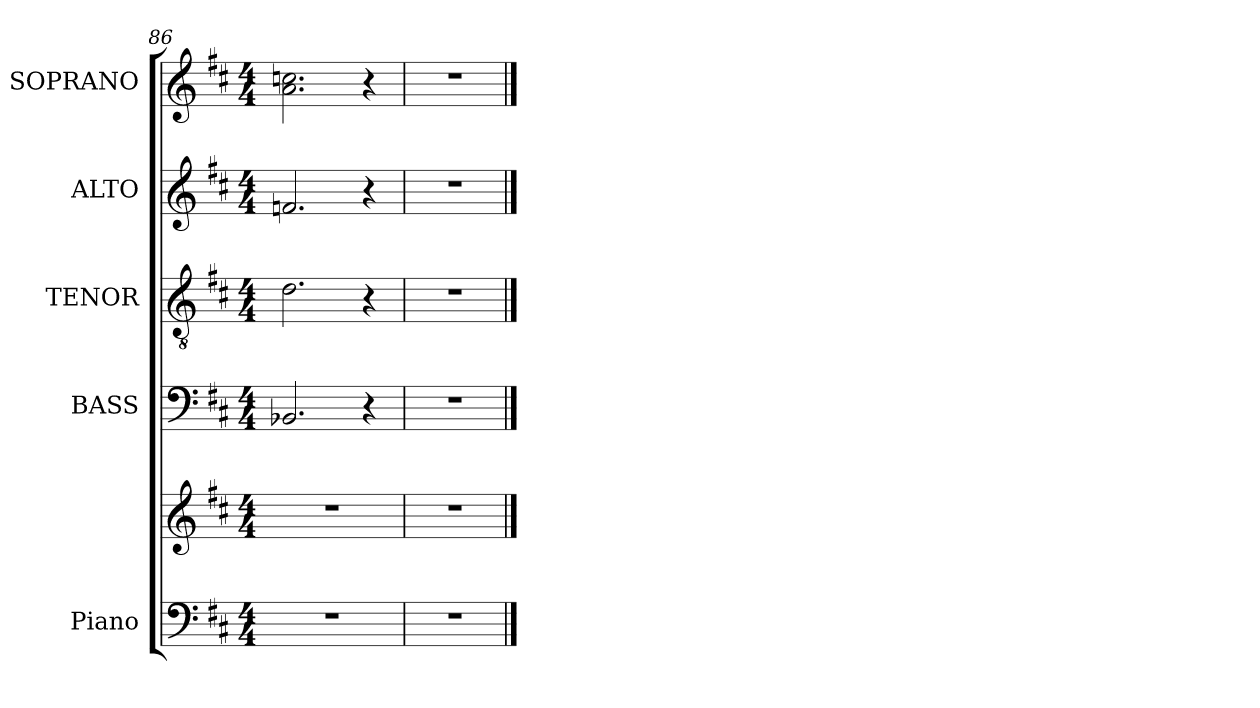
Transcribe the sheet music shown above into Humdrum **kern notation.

**kern	**kern	**kern	**kern	**kern	**kern
*part5	*part5	*part4	*part3	*part2	*part1
*staff6	*staff5	*staff4	*staff3	*staff2	*staff1
*I"Piano	*	*I"BASS	*I"TENOR	*I"ALTO	*I"SOPRANO
*I'Pno.	*	*I'B.	*I'T.	*I'A.	*I'S.
*clefF4	*clefG2	*clefF4	*clefGv2	*clefG2	*clefG2
*	*	*	*ITrd7c12	*	*
*k[f#c#]	*k[f#c#]	*k[f#c#]	*k[f#c#]	*k[f#c#]	*k[f#c#]
*D:	*D:	*D:	*D:	*D:	*D:
*M4/4	*M4/4	*M4/4	*M4/4	*M4/4	*M4/4
=86	=86	=86	=86	=86	=86
1r	1r	2.BB-Xi/	2.Di\	2.fni/	2.ai\ 2.ccni
.	.	4r	4r	4r	4r
=87	=87	=87	=87	=87	=87
1r	1r	1r	1r	1r	1r
==	==	==	==	==	==
*-	*-	*-	*-	*-	*-
